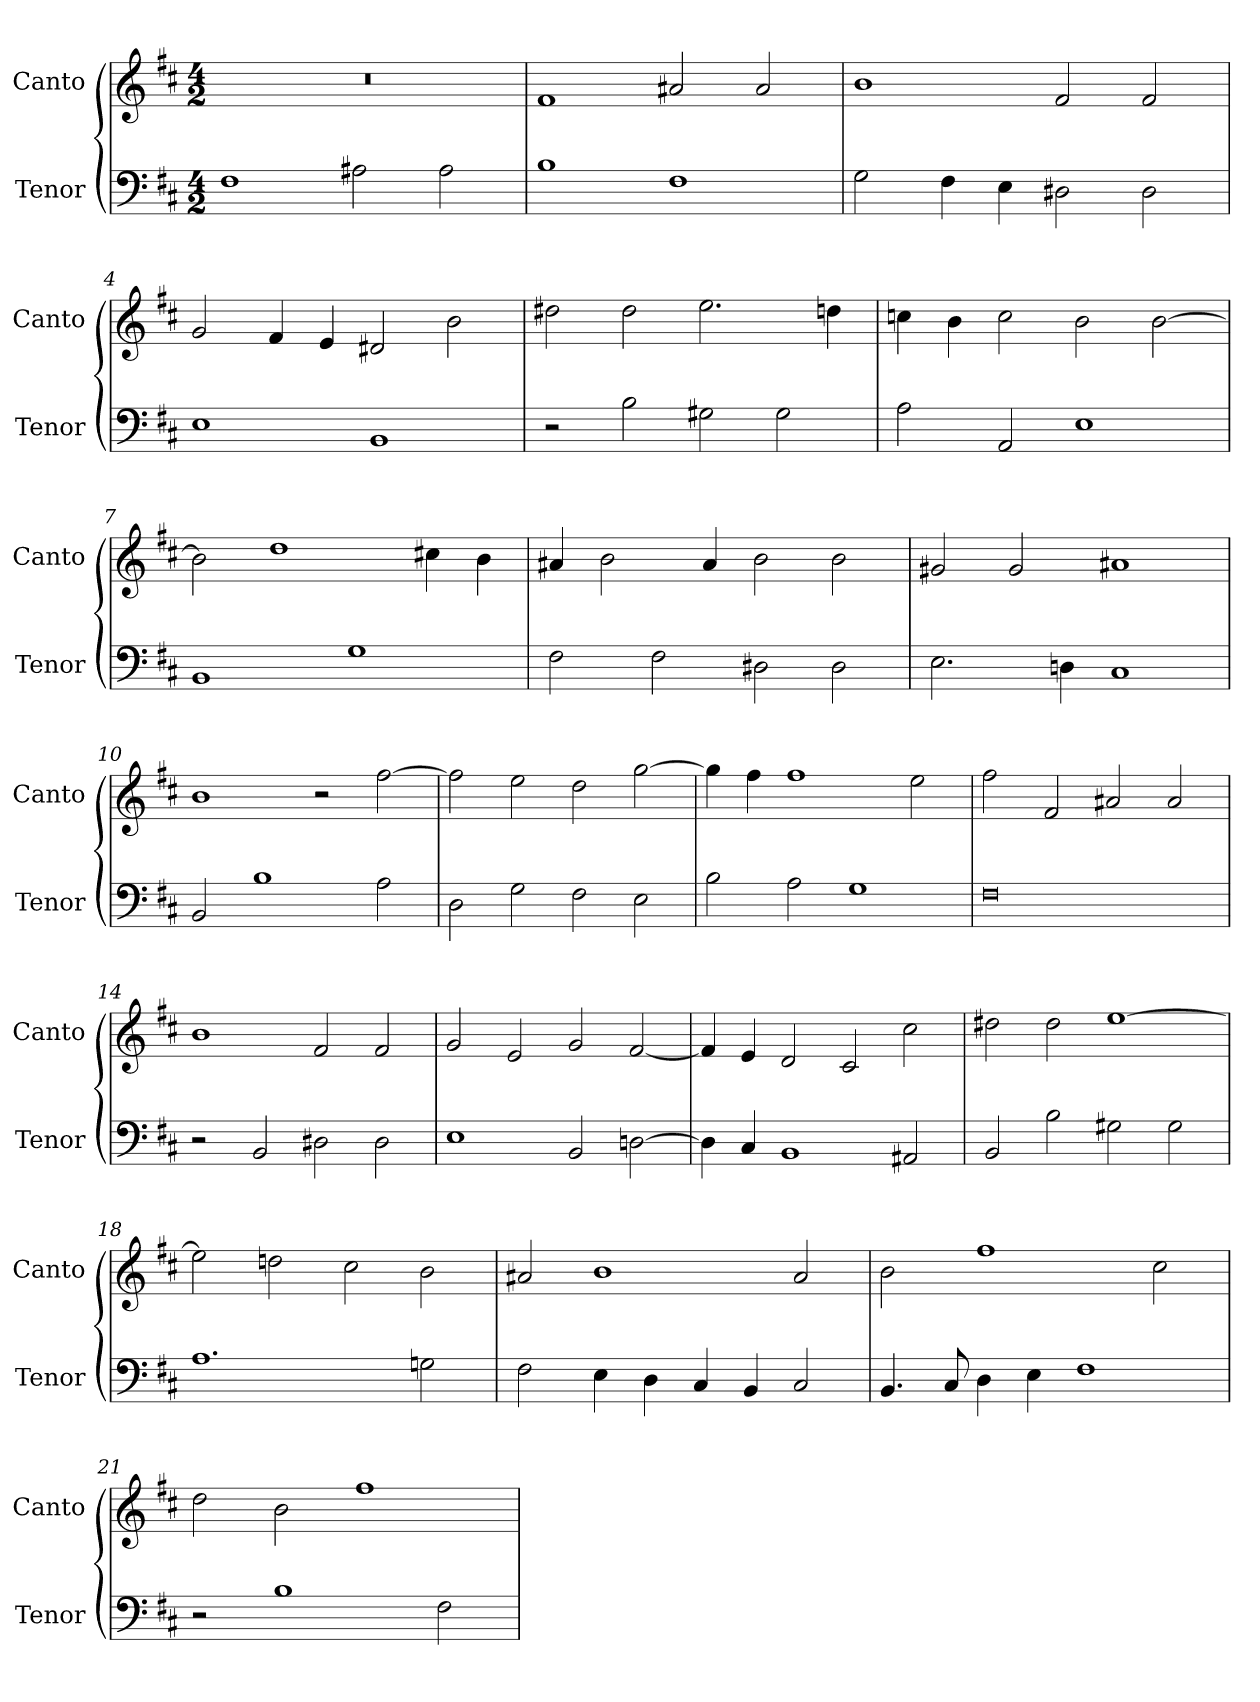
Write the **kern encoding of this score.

**kern	**kern
*part2	*part1
*staff2	*staff1
*I"Tenor	*I"Canto
*I'Tenor	*I'Canto
!!LO:PB:g=z
*clefF4	*clefG2
*ITrd1c2	*ITrd1c2
*k[]	*k[]
*C:	*C:
*M4/2	*M4/2
=1	=1
!	!LO:N:vis=1
1Ei	0r
2G#Xi\	.
2G#i\	.
=2	=2
1Ai	1ei
1Ei	2g#Xi/
.	2g#i/
=3	=3
2Fi\	1ai
4Ei\	.
4Di\	.
2C#Xi\	2ei/
2C#i\	2ei/
!!LO:LB:g=z
=4	=4
1Di	2fi/
.	4ei/
.	4di/
1AAi	2c#Xi/
.	2ai\
=5	=5
2r	2cc#Xi\
2Ai\	2cc#i\
2F#Xi\	2.ddi\
2F#i\	.
.	4ccni\
=6	=6
2Gi\	4b-Xi\
.	4ai\
2GGi/	2b-i\
1Di	2ai\
.	[>2ai\
!!LO:LB:g=z
=7	=7
1AAi	2ai\]
.	1cci
1Fi	.
.	4bni\
.	4ai\
=8	=8
2Ei\	4g#Xi/
.	2ai\
2Ei\	.
.	4g#i/
2C#Xi\	2ai\
2C#i\	2ai\
=9	=9
2.Di\	2f#Xi/
.	2f#i/
4Cni\	.
1BBi	1g#Xi
=10	=10
2AAi/	1ai
1Ai	.
.	2r
2Gi\	[>2eei\
!!LO:LB:g=z
=11	=11
2Ci\	2eei\]
2Fi\	2ddi\
2Ei\	2cci\
2Di\	[>2ffi\
=12	=12
2Ai\	4ffi\]
.	4eei\
2Gi\	1eei
1Fi	.
.	2ddi\
=13	=13
0Ei	2eei\
.	2ei/
.	2g#Xi/
.	2g#i/
!!LO:LB:g=z
=14	=14
2r	1ai
2AAi/	.
2C#Xi\	2ei/
2C#i\	2ei/
=15	=15
1Di	2fi/
.	2di/
2AAi/	2fi/
[>2Cni\	[<2ei/
=16	=16
4Ci\]	4ei/]
4BBi/	4di/
1AAi	2ci/
.	2Bi/
2GG#Xi/	2bi\
!!LO:PB:g=z
=17	=17
2AAi/	2cc#Xi\
2Ai\	2cc#i\
2F#Xi\	[>1ddi
2F#i\	.
=18	=18
1.Gi	2ddi\]
.	2ccni\
.	2bi\
2Fni\	2ai\
=19	=19
2Ei\	2g#Xi/
4Di\	1ai
4Ci\	.
4BBi/	.
4AAi/	.
2BBi/	2g#i/
!!LO:LB:g=z
=20	=20
4.AAi/	2ai\
8BBi/	.
4Ci\	1eei
4Di\	.
1Ei	.
.	2bi\
=21	=21
2r	2cci\
1Ai	2ai\
.	1eei
2Ei\	.
=	=
*-	*-
